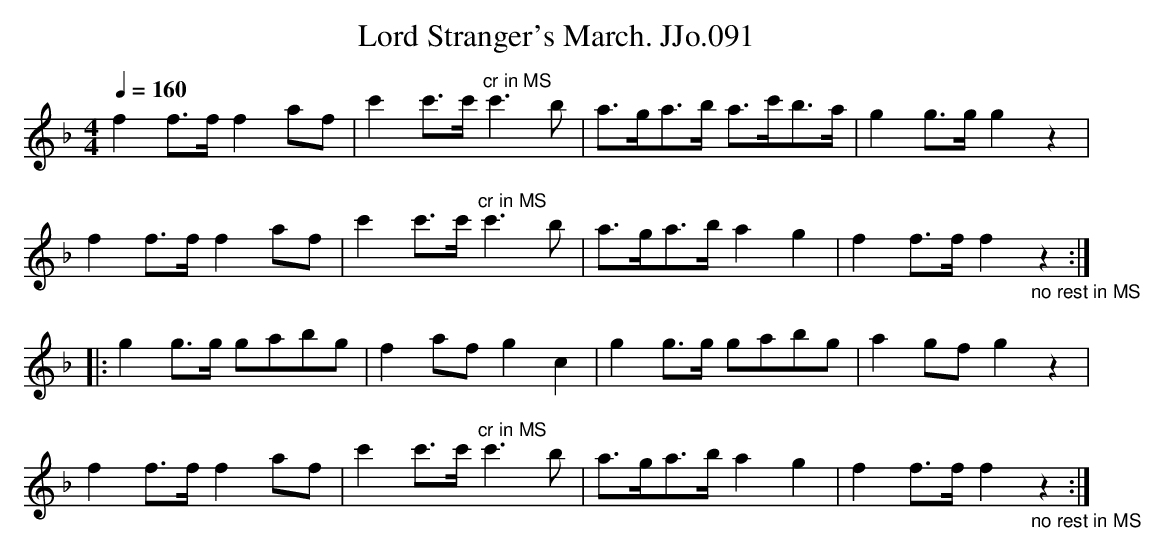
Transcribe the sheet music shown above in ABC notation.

X:1
T:Lord Stranger's March. JJo.091
L:1/8
M:4/4
Q:1/4=160
K:F
f2f>ff2 af|c'2c'>c'"^cr in MS"c'3b|a>ga>b a>c'b>a|g2g>gg2z2|!
f2f>ff2 af|c'2c'>c'"^cr in MS"c'3b|a>ga>b a2g2|f2f>ff2"_no rest in MS"z2::!
g2g>g gabg|f2afg2c2|g2g>g gabg|a2gfg2z2|!
f2f>ff2 af|c'2c'>c'"^cr in MS"c'3b|a>ga>b a2g2|f2f>ff2"_no rest in MS"z2:|
